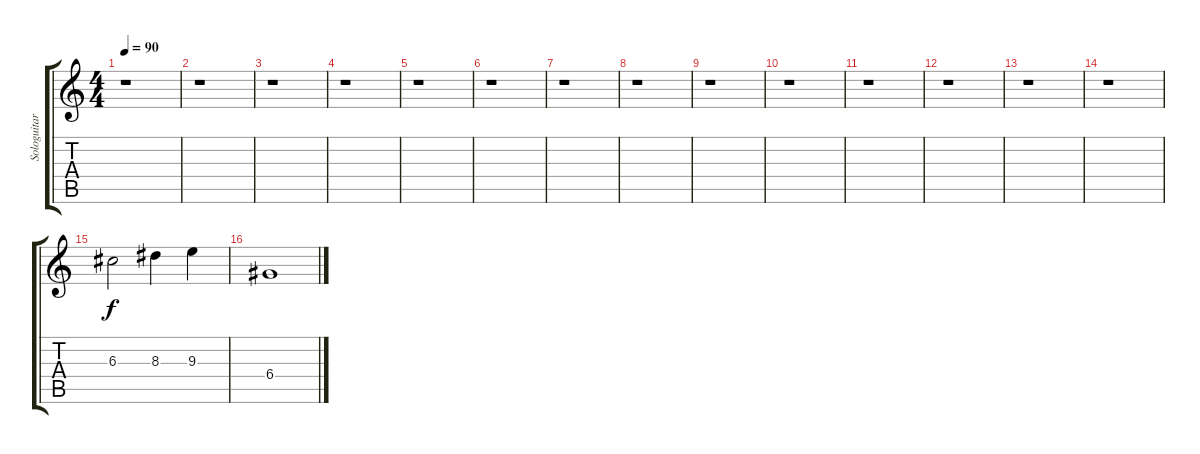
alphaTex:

\track ("Sologuitar:" "Sologuitar") {instrument distortionguitar}
\staff {score tabs}
\tuning (E4 B3 G3 D3 A2 E2) {hide}
\ts (4 4)
\tempo 90
\clef g2
\ks c
r.1{dy f} |
r.1 |
r.1 |
r.1 |
r.1 |
r.1 |
r.1 |
r.1 |
r.1 |
r.1 |
r.1 |
r.1 |
r.1 |
r.1 |
6.3.2 8.3.4 9.3.4 |
6.4.1
